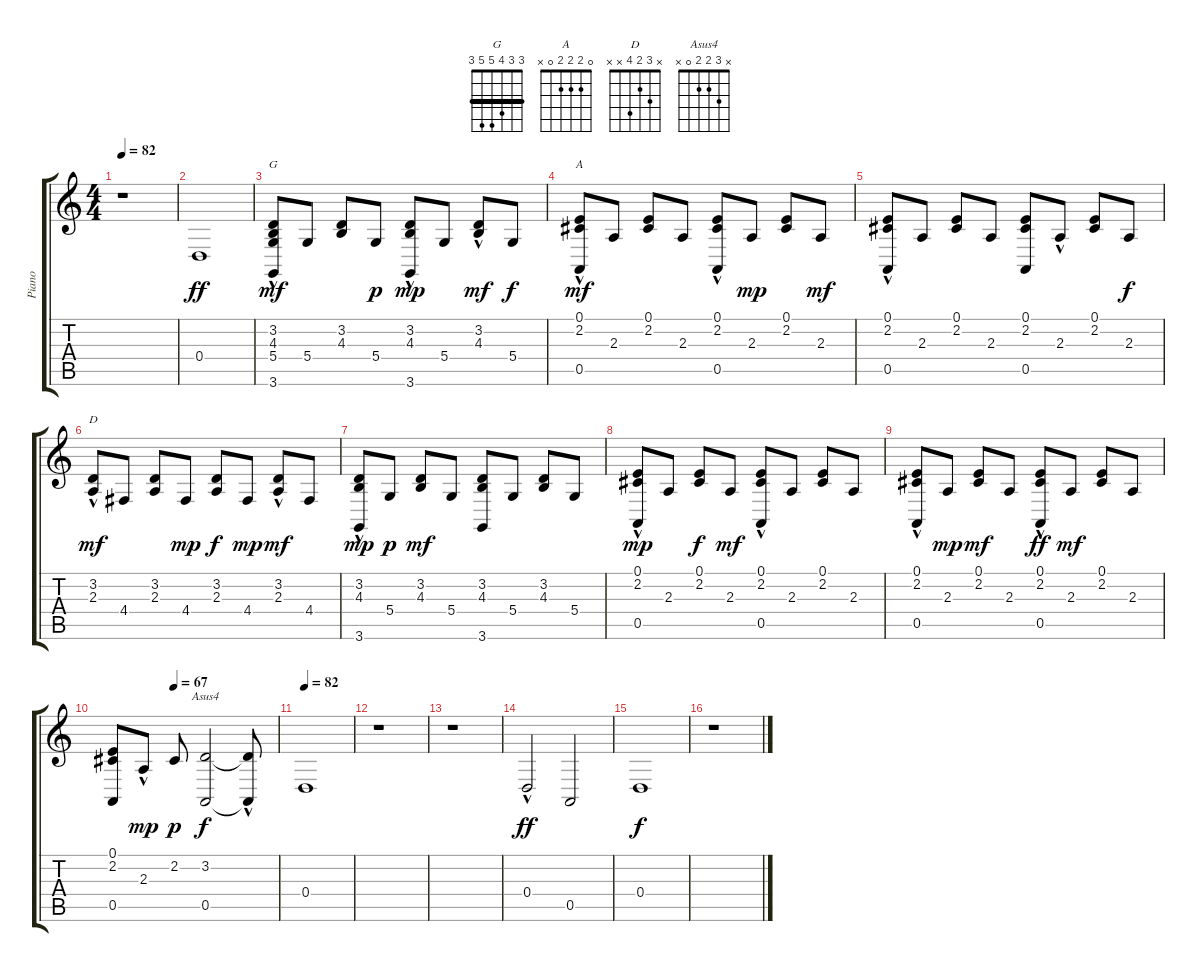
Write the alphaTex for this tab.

\track ("Piano" "Piano") {instrument acousticgrandpiano}
\staff {score tabs}
\tuning (E4 B3 G3 D3 A2 E2) {hide}
\chord ("G" 3 3 4 5 5 3) {barre 3}
\chord ("A" 0 2 2 2 0 x)
\chord ("D" x 3 2 4 x x)
\chord ("Asus4" x 3 2 2 0 x)
\ts (4 4)
\tempo 82
\clef g2
\ks c
r.1{dy f} |
0.4.1{dy ff} |
(3.2 4.3 5.4 3.6{hac}).8{ch "G" dy mf} 5.4.8 (3.2 4.3).8 5.4.8{dy p} (3.2 4.3 3.6{hac}).8{dy mp} 5.4.8 (3.2{hac} 4.3).8{dy mf} 5.4.8{dy f} |
(0.1 2.2 0.5{hac}).8{ch "A" dy mf} 2.3.8 (0.1 2.2).8 2.3.8 (0.1 2.2 0.5{hac}).8 2.3.8{dy mp} (0.1 2.2).8 2.3.8{dy mf} |
(0.1 2.2 0.5{hac}).8 2.3.8 (0.1 2.2).8 2.3.8 (0.1 2.2 0.5).8 2.3{hac}.8 (0.1 2.2).8 2.3.8{dy f} |
(3.2{hac} 2.3).8{ch "D" dy mf} 4.4.8 (3.2 2.3).8 4.4.8{dy mp} (3.2 2.3).8{dy f} 4.4.8{dy mp} (3.2{hac} 2.3).8{dy mf} 4.4.8 |
(3.2 4.3 3.6{hac}).8{dy mp} 5.4.8{dy p} (3.2 4.3).8{dy mf} 5.4.8 (3.2 4.3 3.6).8 5.4.8 (3.2 4.3).8 5.4.8 |
(0.1{hac} 2.2 0.5{hac}).8{dy mp} 2.3.8 (0.1 2.2).8{dy f} 2.3.8{dy mf} (0.1 2.2 0.5{hac}).8 2.3.8 (0.1 2.2).8 2.3.8 |
(0.1 2.2 0.5{hac}).8 2.3.8{dy mp} (0.1 2.2).8{dy mf} 2.3.8 (0.1 2.2 0.5{hac}).8{dy ff} 2.3.8{dy mf} (0.1 2.2).8 2.3.8 |
\tempo (67 0.375)
(0.1 2.2 0.5).8 2.3{hac}.8{dy mp} 2.2.8{dy p} (3.2 0.5).2{ch "Asus4" dy f} (3.2{t} 0.5{hac t}).8 |
\tempo 82
0.4.1 |
r.1 |
r.1 |
0.4{hac}.2{dy ff} 0.5.2 |
0.4.1{dy f} |
r.1
